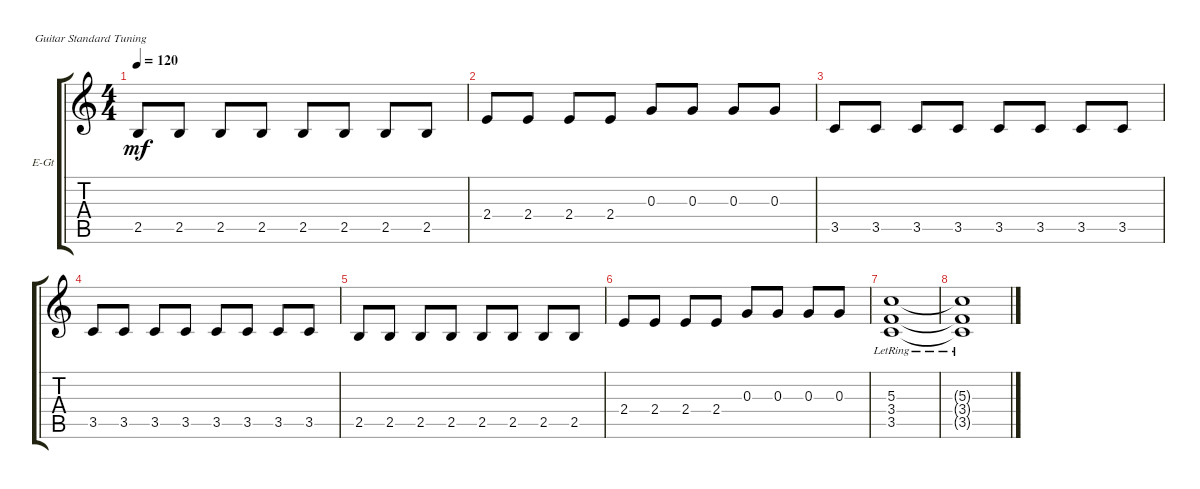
\defaultSystemsLayout 4
\bracketExtendMode groupsimilarinstruments
\firstSystemTrackNameOrientation horizontal
\otherSystemsTrackNameOrientation horizontal
\track ("Electric Guitar" "E-Gt") {instrument electricguitarclean}
\staff {score tabs}
\tuning (E4 B3 G3 D3 A2 E2)
\ts (4 4)
\tempo 120
\clef g2
\ks c
2.5.8{dy mf} 2.5.8 2.5.8 2.5.8 2.5.8 2.5.8 2.5.8 2.5.8 |
2.4.8 2.4.8 2.4.8 2.4.8 0.3.8 0.3.8 0.3.8 0.3.8 |
3.5.8 3.5.8 3.5.8 3.5.8 3.5.8 3.5.8 3.5.8 3.5.8 |
3.5.8 3.5.8 3.5.8 3.5.8 3.5.8 3.5.8 3.5.8 3.5.8 |
2.5.8 2.5.8 2.5.8 2.5.8 2.5.8 2.5.8 2.5.8 2.5.8 |
2.4.8 2.4.8 2.4.8 2.4.8 0.3.8 0.3.8 0.3.8 0.3.8 |
(3.5{lr} 5.3{lr} 3.4{lr}).1 |
(3.5{lr t} 5.3{lr t} 3.4{lr t}).1
